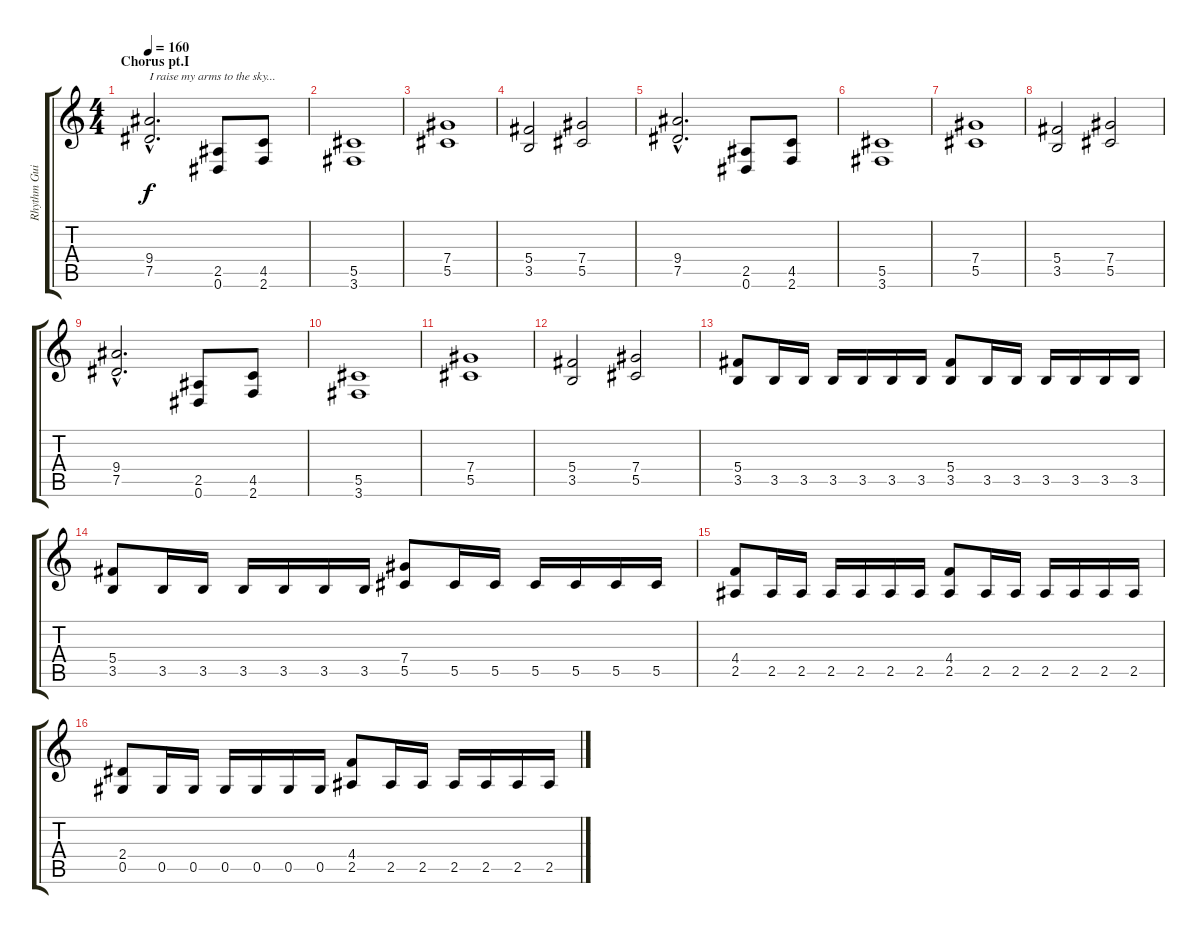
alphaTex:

\track ("Rhythm Guitar" "Rhythm Gui") {instrument distortionguitar}
\staff {score tabs}
\tuning (Eb4 Bb3 Gb3 Db3 Ab2 Eb2) {hide}
\ts (4 4)
\section ("" "Chorus pt.I")
\tempo 160
\clef g2
\ks c
(9.4{hac} 7.5{hac}).2{d txt "I raise my arms to the sky..." dy f} (2.5 0.6).8 (4.5 2.6).8 |
(5.5 3.6).1 |
(7.4 5.5).1 |
(5.4 3.5).2 (7.4 5.5).2 |
(9.4{hac} 7.5{hac}).2{d} (2.5 0.6).8 (4.5 2.6).8 |
(5.5 3.6).1 |
(7.4 5.5).1 |
(5.4 3.5).2 (7.4 5.5).2 |
(9.4{hac} 7.5{hac}).2{d} (2.5 0.6).8 (4.5 2.6).8 |
(5.5 3.6).1 |
(7.4 5.5).1 |
(5.4 3.5).2 (7.4 5.5).2 |
(5.4 3.5).8 3.5.16 3.5.16 3.5.16 3.5.16 3.5.16 3.5.16 (5.4 3.5).8 3.5.16 3.5.16 3.5.16 3.5.16 3.5.16 3.5.16 |
(5.4 3.5).8 3.5.16 3.5.16 3.5.16 3.5.16 3.5.16 3.5.16 (7.4 5.5).8 5.5.16 5.5.16 5.5.16 5.5.16 5.5.16 5.5.16 |
(4.4 2.5).8 2.5.16 2.5.16 2.5.16 2.5.16 2.5.16 2.5.16 (4.4 2.5).8 2.5.16 2.5.16 2.5.16 2.5.16 2.5.16 2.5.16 |
(2.4 0.5).8 0.5.16 0.5.16 0.5.16 0.5.16 0.5.16 0.5.16 (4.4 2.5).8 2.5.16 2.5.16 2.5.16 2.5.16 2.5.16 2.5.16
